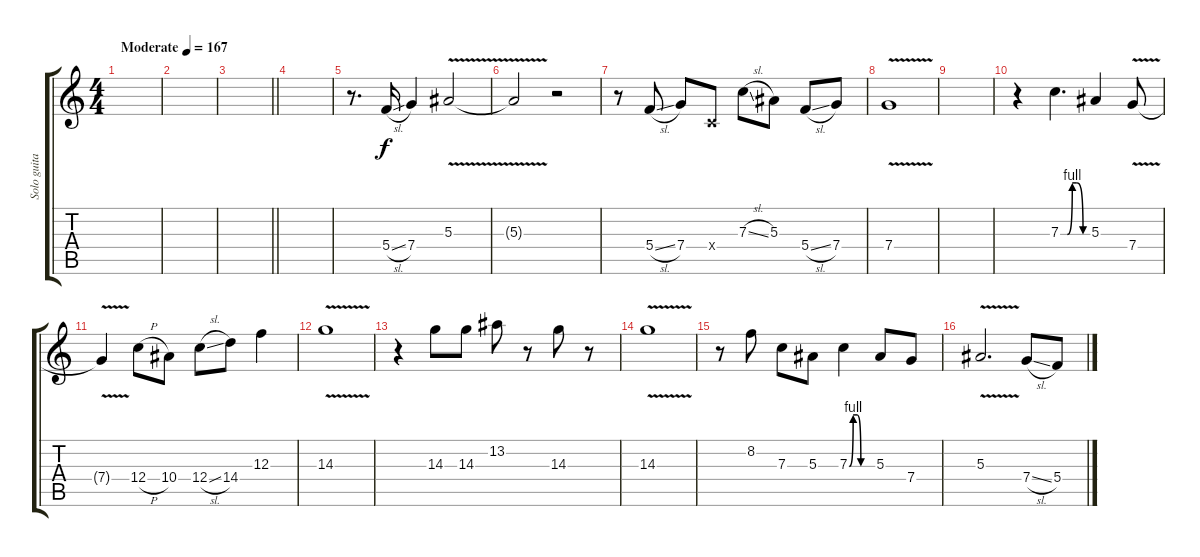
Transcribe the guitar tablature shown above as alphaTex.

\track ("Solo guitar" "Solo guita") {instrument overdrivenguitar}
\staff {score tabs}
\tuning (D4 A3 F3 C3 G2 C2) {hide}
\ts (4 4)
\tempo (167 "Moderate")
\clef g2
\ks c
|
|
\barLineRight lightlight
|
|
r.8{d instrument electricguitarmuted} 5.4{sl}.16 7.4.4 5.3{v}.2 |
5.3{t}.2 r.2 |
r.8 5.4{sl}.8 7.4.8 0.4{x}.8 7.3{sl}.8 5.3.8 5.4{sl}.8 7.4.8 |
7.4{v}.1 |
|
r.4 7.3{be (custom 0 0 15 0 26 4 36 4 50 0 60 0)}.4{d} 5.3.4 7.4{v}.8 |
7.4{t}.4 12.4{h}.8 10.4.8 12.4{sl}.8 14.4.8 12.3.4 |
14.3{v}.1 |
r.4 14.3.8 14.3.8 13.2.8 r.8 14.3.8 r.8 |
14.3{v}.1 |
r.8 8.2.8 7.3.8 5.3.8 7.3{be (custom 0 0 10 4 20 4 30 0 60 0)}.4 5.3.8 7.4.8 |
5.3{v}.2{d} 7.4{sl}.8 5.4.8
